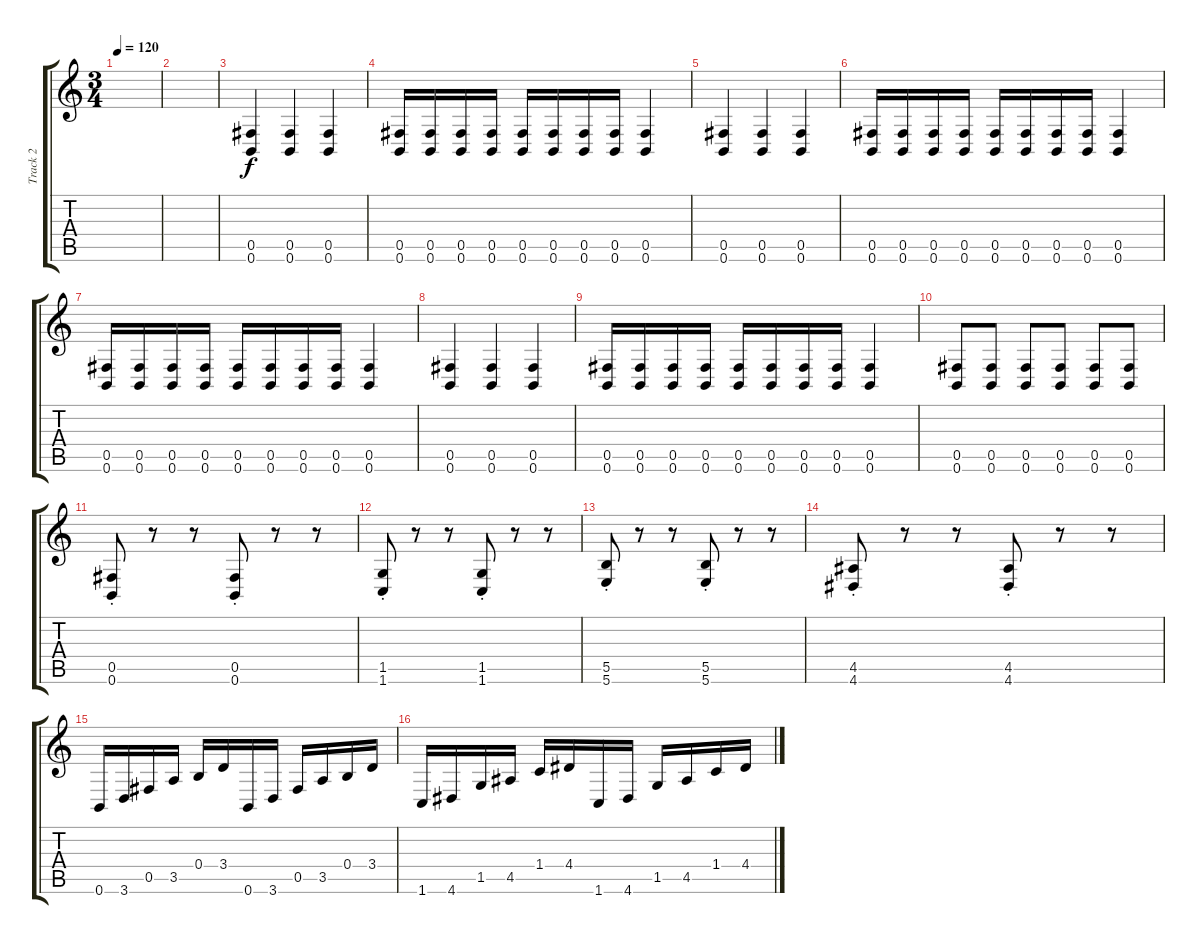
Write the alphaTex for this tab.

\track ("Track 2" "Track 2") {instrument distortionguitar}
\staff {score tabs}
\tuning (Db4 Ab3 E3 B2 Gb2 B1) {hide}
\ts (3 4)
\tempo 120
\clef g2
\ks c
|
|
(0.5 0.6).4 (0.5 0.6).4 (0.5 0.6).4 |
(0.5 0.6).16 (0.5 0.6).16 (0.5 0.6).16 (0.5 0.6).16 (0.5 0.6).16 (0.5 0.6).16 (0.5 0.6).16 (0.5 0.6).16 (0.5 0.6).4 |
(0.5 0.6).4 (0.5 0.6).4 (0.5 0.6).4 |
(0.5 0.6).16 (0.5 0.6).16 (0.5 0.6).16 (0.5 0.6).16 (0.5 0.6).16 (0.5 0.6).16 (0.5 0.6).16 (0.5 0.6).16 (0.5 0.6).4 |
(0.5 0.6).16 (0.5 0.6).16 (0.5 0.6).16 (0.5 0.6).16 (0.5 0.6).16 (0.5 0.6).16 (0.5 0.6).16 (0.5 0.6).16 (0.5 0.6).4 |
(0.5 0.6).4 (0.5 0.6).4 (0.5 0.6).4 |
(0.5 0.6).16 (0.5 0.6).16 (0.5 0.6).16 (0.5 0.6).16 (0.5 0.6).16 (0.5 0.6).16 (0.5 0.6).16 (0.5 0.6).16 (0.5 0.6).4 |
(0.5 0.6).8 (0.5 0.6).8 (0.5 0.6).8 (0.5 0.6).8 (0.5 0.6).8 (0.5 0.6).8 |
(0.5{st} 0.6{st}).8 r.8 r.8 (0.5{st} 0.6{st}).8 r.8 r.8 |
(1.5{st} 1.6{st}).8 r.8 r.8 (1.5{st} 1.6{st}).8 r.8 r.8 |
(5.5{st} 5.6{st}).8 r.8 r.8 (5.5{st} 5.6{st}).8 r.8 r.8 |
(4.5{st} 4.6{st}).8 r.8 r.8 (4.5{st} 4.6{st}).8 r.8 r.8 |
0.6.16 3.6.16 0.5.16 3.5.16 0.4.16 3.4.16 0.6.16 3.6.16 0.5.16 3.5.16 0.4.16 3.4.16 |
1.6.16 4.6.16 1.5.16 4.5.16 1.4.16 4.4.16 1.6.16 4.6.16 1.5.16 4.5.16 1.4.16 4.4.16
